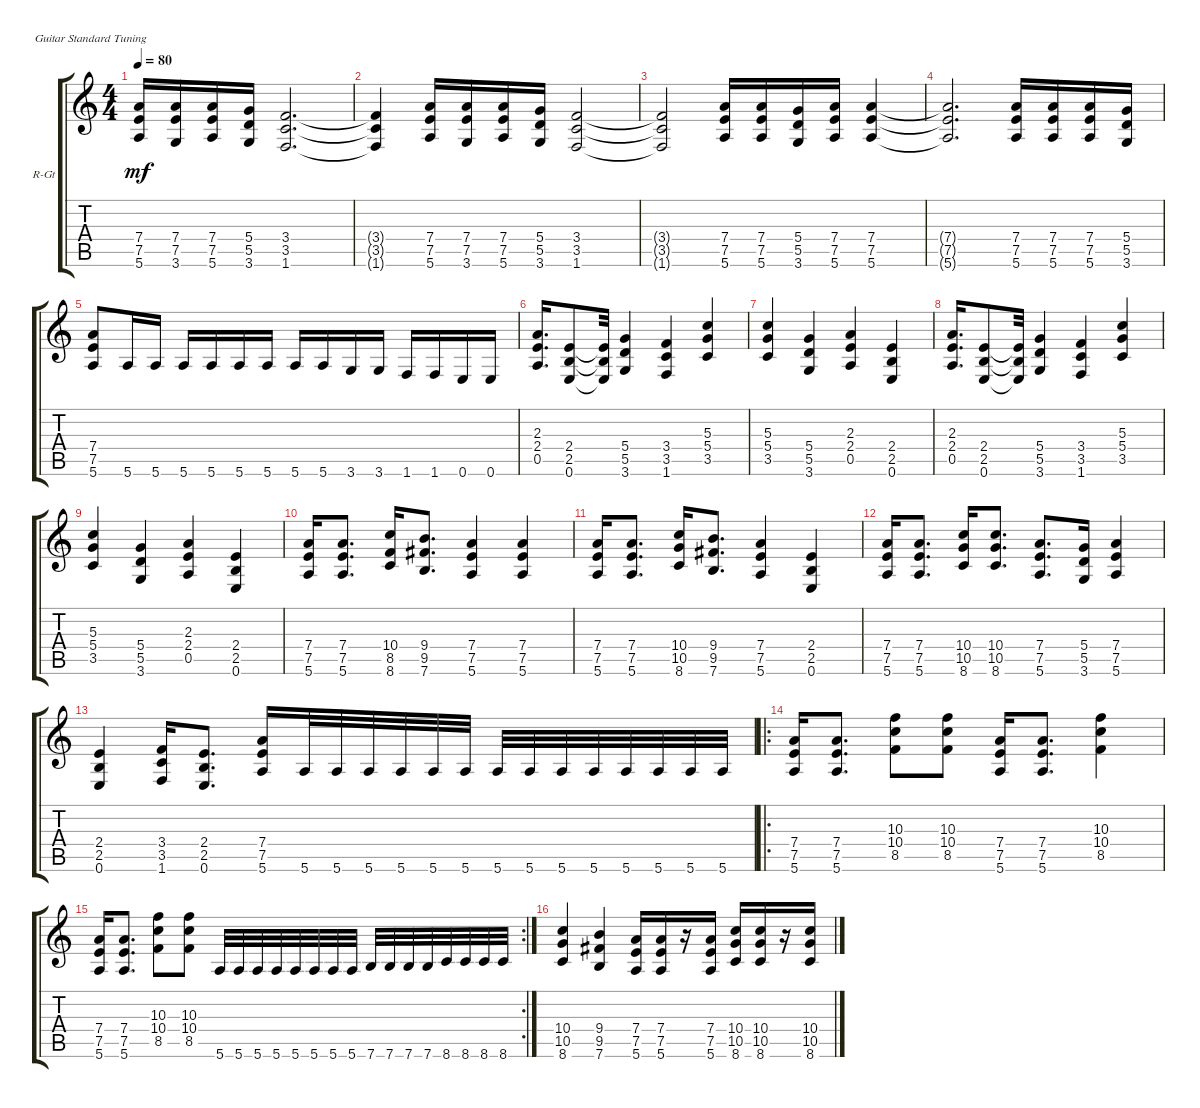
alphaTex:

\defaultSystemsLayout 4
\bracketExtendMode groupsimilarinstruments
\firstSystemTrackNameOrientation horizontal
\otherSystemsTrackNameOrientation horizontal
\track ("Rythm Guitar" "R-Gt") {instrument distortionguitar}
\staff {score tabs}
\tuning (E4 B3 G3 D3 A2 E2)
\ts (4 4)
\tempo 80
\clef g2
\scale
0.487395
\ks c
(7.4 7.5 5.6).16{dy mf instrument distortionguitar} (7.4 7.5 3.6).16 (7.5 7.4 5.6).16 (5.4 5.5 3.6).16 (3.4 3.5 1.6).2{d} |
\scale
0.256303 (3.4{t} 3.5{t} 1.6{t}).4 (7.4 7.5 5.6).16 (7.4 7.5 3.6).16 (7.4 7.5 5.6).16 (5.4 5.5 3.6).16 (3.4 3.5 1.6).2 |
\scale
0.256303 (3.4{t} 3.5{t} 1.6{t}).2 (7.4 7.5 5.6).16 (7.4 7.5 5.6).16 (5.4 5.5 3.6).16 (7.4 7.5 5.6).16 (7.4 7.5 5.6).4 |
\scale
0.333333 (7.4{t} 7.5{t} 5.6{t}).2{d} (7.4 7.5 5.6).16 (7.4 7.5 5.6).16 (7.5 7.4 5.6).16 (5.4 5.5 3.6).16 |
\scale
0.333333 (7.4 7.5 5.6).8 5.6.16 5.6.16 5.6.16 5.6.16 5.6.16 5.6.16 5.6.16 5.6.16 3.6.16 3.6.16 1.6.16 1.6.16 0.6.16 0.6.16 |
\scale
0.333333 (2.3 2.4 0.5).16{d} (2.4 2.5 0.6).8 (2.4{t} 2.5{t} 0.6{t}).32 (5.4 5.5 3.6).4 (3.4 3.5 1.6).4 (3.5 5.4 5.3).4 |
\scale
0.333333 (5.3 5.4 3.5).4 (5.5 5.4 3.6).4 (0.5 2.3 2.4).4 (2.4 2.5 0.6).4 |
\scale
0.333333 (2.4 0.5 2.3).16{d} (2.4 2.5 0.6).8 (2.4{t} 2.5{t} 0.6{t}).32 (5.4 5.5 3.6).4 (3.4 3.5 1.6).4 (3.5 5.4 5.3).4 |
\scale
0.333333 (5.3 5.4 3.5).4 (5.4 5.5 3.6).4 (2.3 2.4 0.5).4 (2.4 2.5 0.6).4 |
(7.4 7.5 5.6).16 (5.6 7.5 7.4).8{d} (10.4 8.5 8.6).16 (9.4 9.5 7.6).8{d} (7.4 7.5 5.6).4 (5.6 7.5 7.4).4 |
(7.4 7.5 5.6).16 (7.4 7.5 5.6).8{d} (10.4 10.5 8.6).16 (9.4 9.5 7.6).8{d} (7.4 7.5 5.6).4 (2.4 2.5 0.6).4 |
(7.4 7.5 5.6).16 (7.4 7.5 5.6).8{d} (10.4 10.5 8.6).16 (10.4 10.5 8.6).8{d} (7.4 7.5 5.6).8{d} (5.4 5.5 3.6).16 (7.4 7.5 5.6).4 |
(2.4 2.5 0.6).4 (3.5 1.6 3.4).16 (2.4 2.5 0.6).8{d} (7.4 7.5 5.6).16 5.6.32 5.6.32 5.6.32 5.6.32 5.6.32 5.6.32 5.6.32 5.6.32 5.6.32 5.6.32 5.6.32 5.6.32 5.6.32 5.6.32 |
\ro
(7.4 7.5 5.6).16 (7.4 7.5 5.6).8{d} (10.3 10.4 8.5).8 (10.3 10.4 8.5).8 (7.4 7.5 5.6).16 (7.4 7.5 5.6).8{d} (10.3 8.5 10.4).4 |
\rc 2
(7.4 7.5 5.6).16 (7.4 7.5 5.6).8{d} (10.3 10.4 8.5).8 (8.5 10.4 10.3).8 5.6.32 5.6.32 5.6.32 5.6.32 5.6.32 5.6.32 5.6.32 5.6.32 7.6.32 7.6.32 7.6.32 7.6.32 8.6.32 8.6.32 8.6.32 8.6.32 |
(10.4 10.5 8.6).4 (9.5 9.4 7.6).4 (7.4 7.5 5.6).16 (7.4 7.5 5.6).16 r.16 (7.4 7.5 5.6).16 (10.4 10.5 8.6).16 (10.4 10.5 8.6).16 r.16 (10.4 10.5 8.6).16
